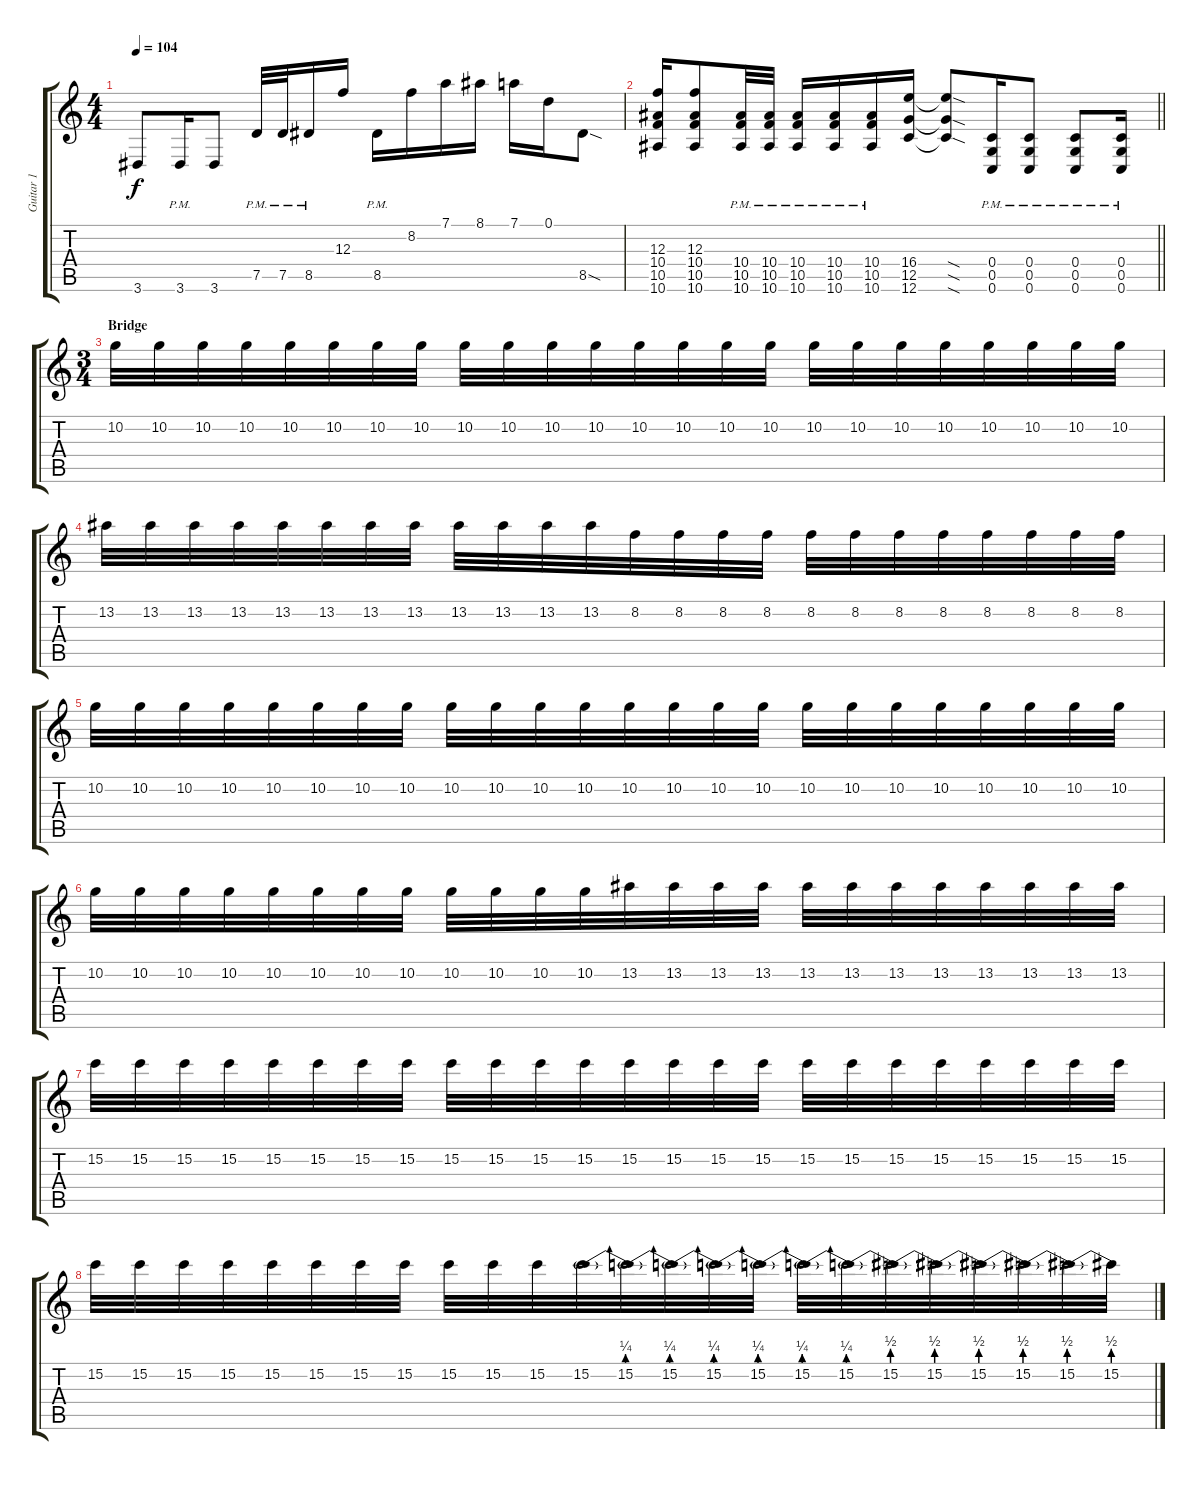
\track ("Guitar 1" "Guitar 1") {instrument distortionguitar}
\staff {score tabs}
\tuning (D4 A3 F3 C3 G2 C2) {hide}
\ts (4 4)
\tempo 104
\clef g2
\ks c
3.6.8{dy f} 3.6{pm}.16 3.6.8 7.5{pm}.32 7.5{pm}.32 8.5{pm}.16 12.3.16 8.5{pm}.16 8.2.16 7.1.16 8.1.16 7.1.16 0.1.16 8.5{sod}.8 |
\barLineRight lightlight
(12.3 10.4 10.5 10.6).16 (12.3 10.4 10.5 10.6).8 (10.4{pm} 10.5{pm} 10.6{pm}).32 (10.4{pm} 10.5{pm} 10.6{pm}).32 (10.4{pm} 10.5{pm} 10.6{pm}).16 (10.4{pm} 10.5{pm} 10.6{pm}).16 (10.4{pm} 10.5{pm} 10.6{pm}).16 (16.4 12.5 12.6).16 (16.4{sod t} 12.5{sod t} 12.6{sod t}).8 (0.4{pm} 0.5{pm} 0.6{pm}).16 (0.4{pm} 0.5{pm} 0.6{pm}).8 (0.4{pm} 0.5{pm} 0.6{pm}).8 (0.4{pm} 0.5{pm} 0.6{pm}).16 |
\ts (3 4)
\section ("" "Bridge")
10.2.32 10.2.32 10.2.32 10.2.32 10.2.32 10.2.32 10.2.32 10.2.32 10.2.32 10.2.32 10.2.32 10.2.32 10.2.32 10.2.32 10.2.32 10.2.32 10.2.32 10.2.32 10.2.32 10.2.32 10.2.32 10.2.32 10.2.32 10.2.32 |
13.2.32 13.2.32 13.2.32 13.2.32 13.2.32 13.2.32 13.2.32 13.2.32 13.2.32 13.2.32 13.2.32 13.2.32 8.2.32 8.2.32 8.2.32 8.2.32 8.2.32 8.2.32 8.2.32 8.2.32 8.2.32 8.2.32 8.2.32 8.2.32 |
10.2.32 10.2.32 10.2.32 10.2.32 10.2.32 10.2.32 10.2.32 10.2.32 10.2.32 10.2.32 10.2.32 10.2.32 10.2.32 10.2.32 10.2.32 10.2.32 10.2.32 10.2.32 10.2.32 10.2.32 10.2.32 10.2.32 10.2.32 10.2.32 |
10.2.32 10.2.32 10.2.32 10.2.32 10.2.32 10.2.32 10.2.32 10.2.32 10.2.32 10.2.32 10.2.32 10.2.32 13.2.32 13.2.32 13.2.32 13.2.32 13.2.32 13.2.32 13.2.32 13.2.32 13.2.32 13.2.32 13.2.32 13.2.32 |
15.2.32 15.2.32 15.2.32 15.2.32 15.2.32 15.2.32 15.2.32 15.2.32 15.2.32 15.2.32 15.2.32 15.2.32 15.2.32 15.2.32 15.2.32 15.2.32 15.2.32 15.2.32 15.2.32 15.2.32 15.2.32 15.2.32 15.2.32 15.2.32 |
15.2.32 15.2.32 15.2.32 15.2.32 15.2.32 15.2.32 15.2.32 15.2.32 15.2.32 15.2.32 15.2.32 15.2.32 15.2{be (prebend 0 1 60 1)}.32 15.2{be (prebend 0 1 60 1)}.32 15.2{be (prebend 0 1 60 1)}.32 15.2{be (prebend 0 1 60 1)}.32 15.2{be (prebend 0 1 60 1)}.32 15.2{be (prebend 0 1 60 1)}.32 15.2{be (prebend 0 2 60 2)}.32 15.2{be (prebend 0 2 60 2)}.32 15.2{be (prebend 0 2 60 2)}.32 15.2{be (prebend 0 2 60 2)}.32 15.2{be (prebend 0 2 60 2)}.32 15.2{be (prebend 0 2 60 2)}.32
